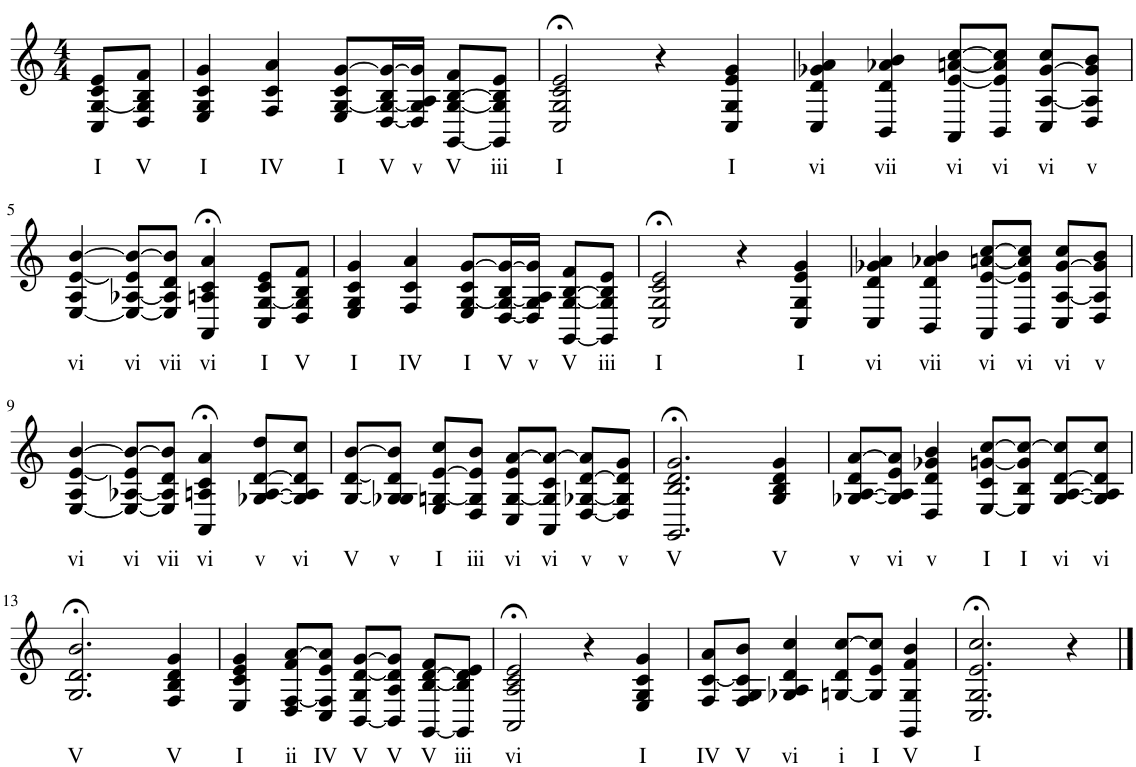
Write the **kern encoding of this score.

**kern	**text
*part1	*part1
*staff1	*staff1
*I"Piano	*
*I'Pno	*
*clefG2	*
*k[]	*
*M4/4	*
=1	=1
!	!LO:LY:b
8C/ [8G/ 8c/ 8e/L	I
!	!LO:LY:b
8D/ 8G/] 8B/ 8f/J	V
=2	=2
!	!LO:LY:b
4E/ 4G/ 4c/ 4g/	I
!	!LO:LY:b
4F/ 4c/ 4a/	IV
!	!LO:LY:b
8E/ [8G/ 8c/ [8g/L	I
!	!LO:LY:b
[16D/ 16G/_ 16B/ 16g/_L	V
!	!LO:LY:b
16D/] 16G/] 16A/ 16g/]JJ	v
!	!LO:LY:b
[8GG/ [8G/ [8B/ 8f/L	V
!	!LO:LY:b
8GG/] 8G/] 8B/] 8e/J	iii
=3	=3
!	!LO:LY:b
2C/;< 2G/;< 2c/;< 2e/;<	I
4r	.
!	!LO:LY:b
4C/ 4G/ 4e/ 4g/	I
=4	=4
!	!LO:LY:b
4C/ 4d/ 4g-X/ 4a/	vi
!	!LO:LY:b
4BB/ 4d/ 4a-X/ 4b/	vii
!	!LO:LY:b
8AA/ [8e/ [8an/ [8cc/L	vi
!	!LO:LY:b
8BB/ 8e/] 8a/] 8cc/]J	vi
!	!LO:LY:b
8C/ [8A/ [8g-/ 8cc/L	vi
!	!LO:LY:b
8D/ 8A/] 8g-/] 8b/J	-v
!!LO:LB:g=z
=5	=5
!	!LO:LY:b
[4E/ 4A/ [4e/ [4b/	vi
!	!LO:LY:b
8E/_ [8A-X/ 8e/] 8b/_L	-vi
!	!LO:LY:b
8E/] 8A-/] 8d/ 8b/]J	vii
!	!LO:LY:b
4AA/;< 4An/;< 4c/;< 4a/;<	vi
!	!LO:LY:b
8C/ [8G/ 8c/ 8e/L	I
!	!LO:LY:b
8D/ 8G/] 8B/ 8f/J	V
=6	=6
!	!LO:LY:b
4E/ 4G/ 4c/ 4g/	I
!	!LO:LY:b
4F/ 4c/ 4a/	IV
!	!LO:LY:b
8E/ [8G/ 8c/ [8g/L	I
!	!LO:LY:b
[16D/ 16G/_ 16B/ 16g/_L	V
!	!LO:LY:b
16D/] 16G/] 16A/ 16g/]JJ	v
!	!LO:LY:b
[8GG/ [8G/ [8B/ 8f/L	V
!	!LO:LY:b
8GG/] 8G/] 8B/] 8e/J	iii
=7	=7
!	!LO:LY:b
2C/;< 2G/;< 2c/;< 2e/;<	I
4r	.
!	!LO:LY:b
4C/ 4G/ 4e/ 4g/	I
=8	=8
!	!LO:LY:b
4C/ 4d/ 4g-X/ 4a/	vi
!	!LO:LY:b
4BB/ 4d/ 4a-X/ 4b/	vii
!	!LO:LY:b
8AA/ [8e/ [8an/ [8cc/L	vi
!	!LO:LY:b
8BB/ 8e/] 8a/] 8cc/]J	vi
!	!LO:LY:b
8C/ [8A/ [8g-/ 8cc/L	vi
!	!LO:LY:b
8D/ 8A/] 8g-/] 8b/J	-v
!!LO:LB:g=z
=9	=9
!	!LO:LY:b
[4E/ 4A/ [4e/ [4b/	vi
!	!LO:LY:b
8E/_ [8A-X/ 8e/] 8b/_L	-vi
!	!LO:LY:b
8E/] 8A-/] 8d/ 8b/]J	vii
!	!LO:LY:b
4AA/;< 4An/;< 4c/;< 4a/;<	vi
!	!LO:LY:b
[8G-X/ [8A/ [8d/ 8dd/L	-v
!	!LO:LY:b
8G-/] 8A/] 8d/] 8cc/J	vi
=10	=10
!	!LO:LY:b
[8G/ [8d/ [8b/L	V
!	!LO:LY:b
8G-X/ 8G/] 8d/] 8b/]J	v
!	!LO:LY:b
8E/ [8Gn/ [8e/ 8cc/L	I
!	!LO:LY:b
8D/ 8G/] 8e/] 8b/J	iii
!	!LO:LY:b
8C/ [8G/ 8e/ [8a/L	vi
!	!LO:LY:b
8AA/ 8G/] 8c/ 8a/_J	vi
!	!LO:LY:b
[8D/ [8G-X/ [8d/ 8a/]L	-v
!	!LO:LY:b
8D/] 8G-/] 8d/] 8g/J	v
=11	=11
!	!LO:LY:b
2.GG/;< 2.B/;< 2.d/;< 2.g/;<	V
!	!LO:LY:b
4G/ 4B/ 4d/ 4g/	V
=12	=12
!	!LO:LY:b
[8G-X/ [8A/ 8d/ [8a/L	-v
!	!LO:LY:b
8G-/] 8A/] 8e/ 8a/]J	vi
!	!LO:LY:b
4D/ 4d/ 4g-X/ 4b/	-v
!	!LO:LY:b
[8E/ 8c/ [8gn/ [8cc/L	I
!	!LO:LY:b
8E/] 8B/ 8g/] 8cc/_J	I
!	!LO:LY:b
[8G-/ [8A/ [8d/ 8cc/]L	vi
!	!LO:LY:b
8G-/] 8A/] 8d/] 8cc/J	vi
!!LO:LB:g=z
=13	=13
!	!LO:LY:b
2.G/;< 2.d/;< 2.b/;<	V
!	!LO:LY:b
4F/ 4B/ 4d/ 4g/	V
=14	=14
!	!LO:LY:b
4E/ 4c/ 4e/ 4g/	I
!	!LO:LY:b
8D/ [8F/ 8f/ [8a/L	ii
!	!LO:LY:b
8C/ 8F/] 8e/ 8a/]J	IV
!	!LO:LY:b
[8BB/ 8G/ [8d/ [8g/L	V
!	!LO:LY:b
8BB/] 8A/ 8d/] 8g/]J	V
!	!LO:LY:b
[8GG/ [8B/ [8d/ 8f/L	V
!	!LO:LY:b
8GG/] 8B/] 8d/] 8e/J	iii
=15	=15
!	!LO:LY:b
2AA/;< 2A/;< 2c/;< 2e/;<	vi
4r	.
!	!LO:LY:b
4E/ 4G/ 4c/ 4g/	I
=16	=16
!	!LO:LY:b
8F/ [8c/ 8a/L	IV
!	!LO:LY:b
8F/ 8G/ 8c/] 8b/J	V
!	!LO:LY:b
4G-X/ 4A/ 4d/ 4cc/	vi
!	!LO:LY:b
[8Gn/ 8d/ [8cc/L	i
!	!LO:LY:b
8G/] 8e/ 8cc/]J	I
!	!LO:LY:b
4GG/ 4G/ 4f/ 4b/	V
=17	=17
!	!LO:LY:b
2.C/;< 2.G/;< 2.e/;< 2.cc/;<	I
4r	.
==	==
*-	*-
